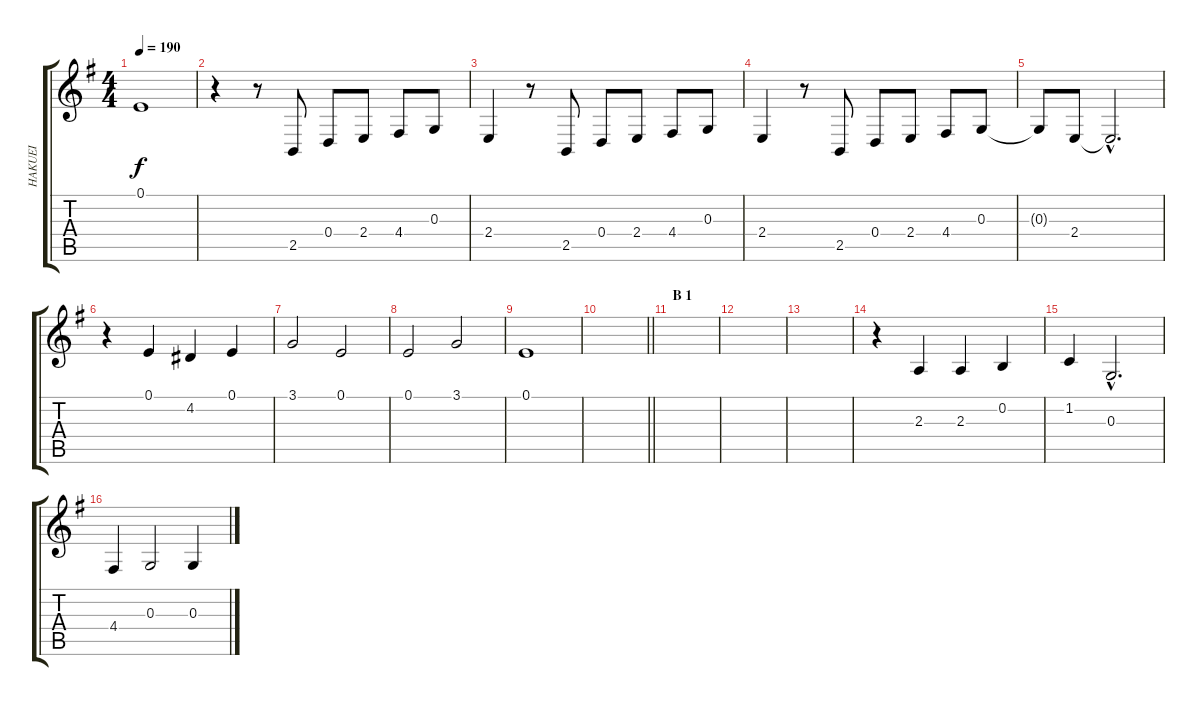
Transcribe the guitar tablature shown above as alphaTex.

\track ("HAKUEI" "HAKUEI") {instrument oboe}
\staff {score tabs}
\tuning (E4 B3 G3 D3 A2 E2) {hide}
\ts (4 4)
\tempo 190
\clef g2
\ks g
0.1.1{dy f} |
r.4 r.8 2.5.8 0.4.8 2.4.8 4.4.8 0.3.8 |
2.4.4 r.8 2.5.8 0.4.8 2.4.8 4.4.8 0.3.8 |
2.4.4 r.8 2.5.8 0.4.8 2.4.8 4.4.8 0.3.8 |
0.3{t}.8 2.4.8 2.4{hac t}.2{d} |
r.4 0.1.4 4.2.4 0.1.4 |
3.1.2 0.1.2 |
0.1.2 3.1.2 |
0.1.1 |
\barLineRight lightlight
|
\section ("" "B 1")
|
|
|
r.4 2.3.4 2.3.4 0.2.4 |
1.2.4 0.3{hac}.2{d} |
4.4.4 0.3.2 0.3.4
